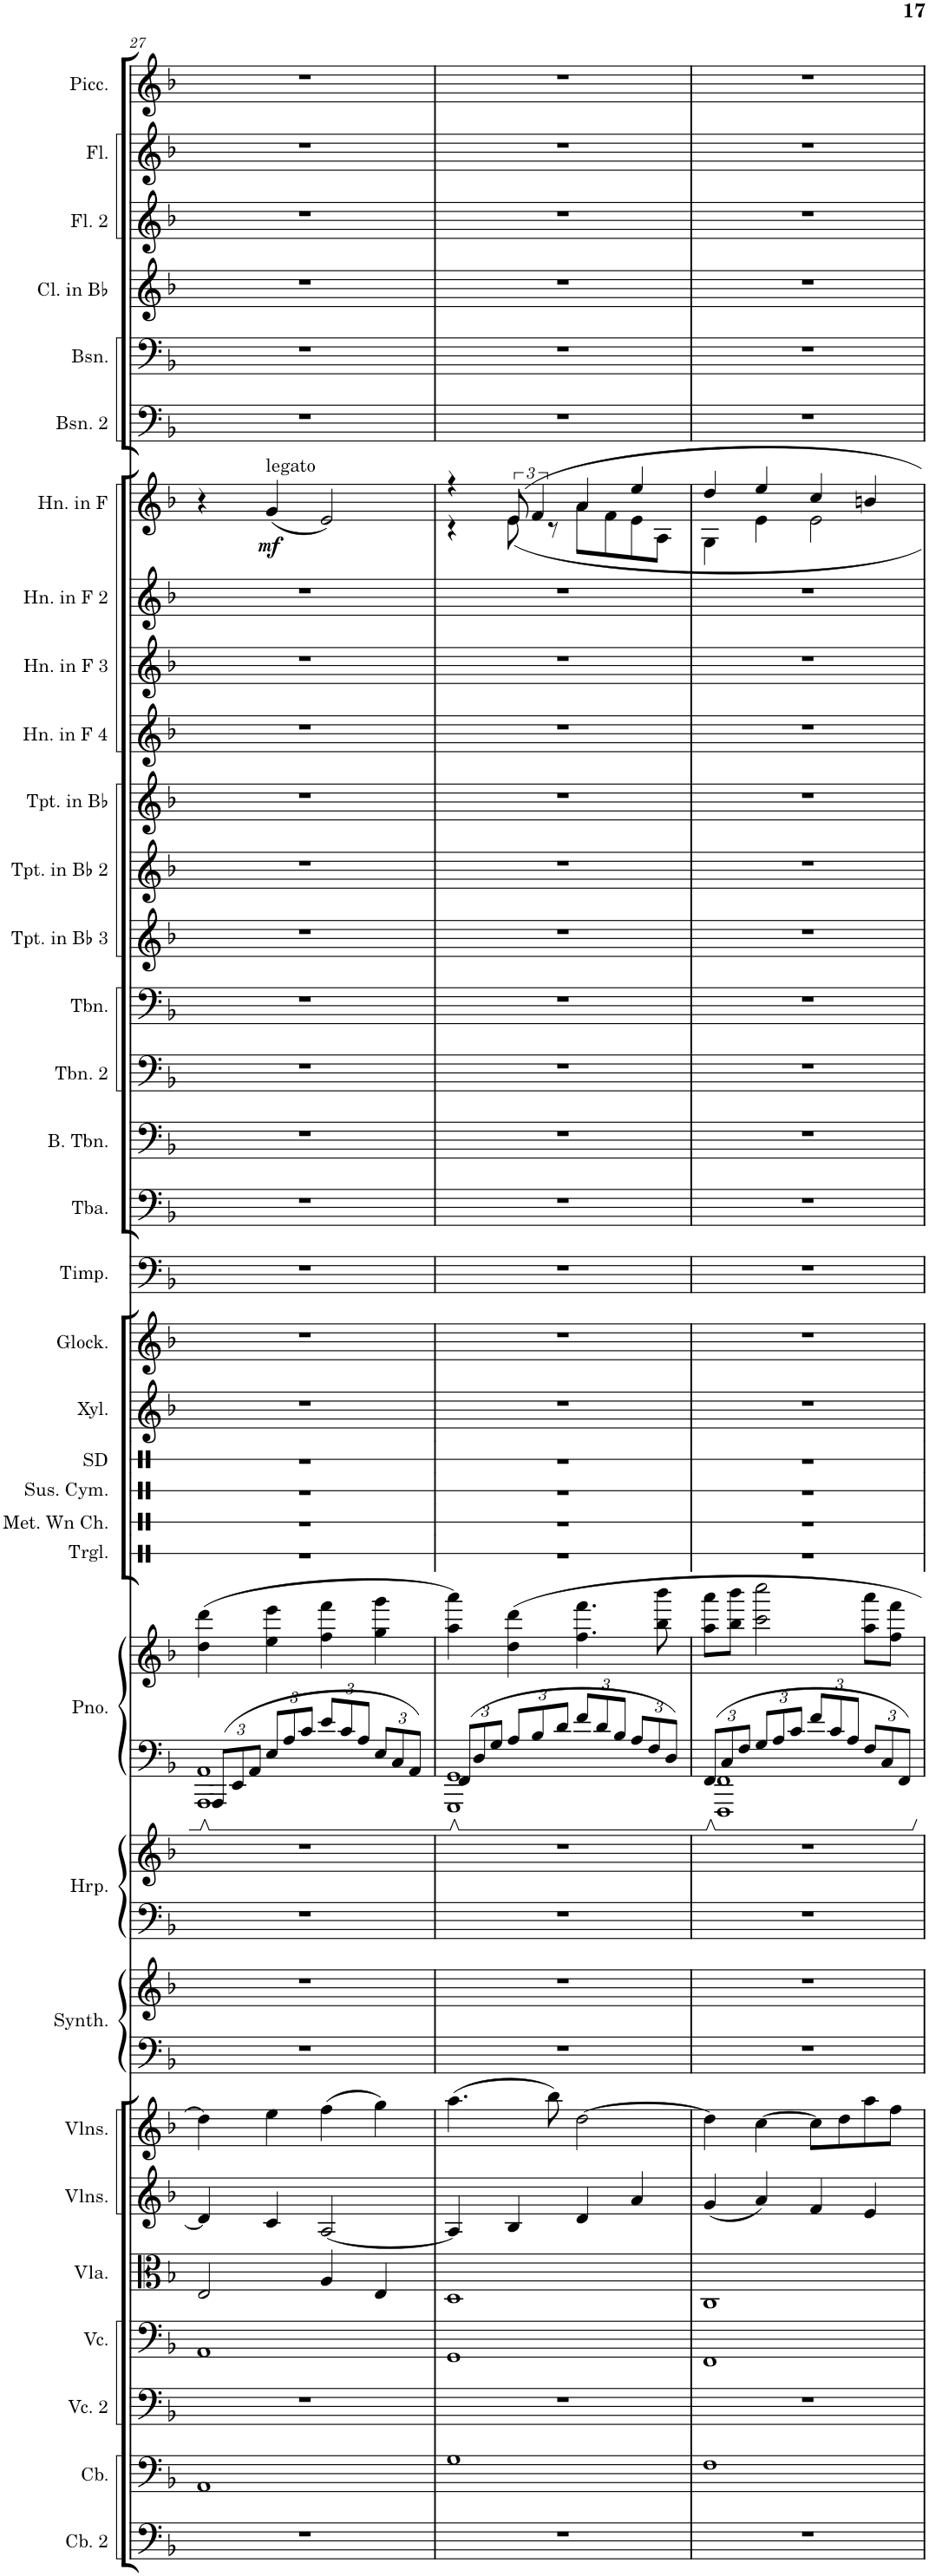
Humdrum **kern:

**kern	**kern	**kern	**kern	**kern	**kern	**kern	**kern	**kern	**kern	**kern	**kern	**kern	**kern	**kern	**kern	**kern	**kern	**kern	**kern	**kern	**kern	**kern	**kern	**kern	**kern	**kern	**kern	**dynam	**kern	**kern	**kern	**kern	**kern	**kern
*part31	*part30	*part29	*part28	*part27	*part26	*part25	*part24	*part24	*part23	*part23	*part22	*part22	*part21	*part20	*part19	*part18	*part17	*part16	*part15	*part14	*part13	*part12	*part11	*part10	*part9	*part8	*part7	*part7	*part6	*part5	*part4	*part3	*part2	*part1
*staff34	*staff33	*staff32	*staff31	*staff30	*staff29	*staff28	*staff27	*staff26	*staff25	*staff24	*staff23	*staff22	*staff21	*staff20	*staff19	*staff18	*staff17	*staff16	*staff15	*staff14	*staff13	*staff12	*staff11	*staff10	*staff9	*staff8	*staff7	*staff7	*staff6	*staff5	*staff4	*staff3	*staff2	*staff1
*I"Contrabass 2	*I"Contrabass	*I"Violoncello 2	*I"Violoncello	*I"Viola	*I"Violins	*I"Violins	*I"Saw Synthesizer	*	*I"Harp	*	*I"Piano	*	*I"Snare Drum	*I"Xylophone	*I"Glockenspiel	*I"Timpani	*I"Tuba	*I"Bass Trombone	*I"Trombone 2	*I"Trombone	*I"Trumpet in Bb 3	*I"Trumpet in Bb 2	*I"Trumpet in Bb	*I"Horn in F 4	*I"Horn in F 3	*I"Horn in F 2	*I"Horn in F	*	*I"Bassoon 2	*I"Bassoon	*I"Clarinet in Bb	*I"Flute 2	*I"Flute	*I"Piccolo
*I'Cb. 2	*I'Cb.	*I'Vc. 2	*I'Vc.	*I'Vla.	*I'Vlns.	*I'Vlns.	*I'Synth.	*	*I'Hrp.	*	*I'Pno.	*	*I'SD	*I'Xyl.	*I'Glock.	*I'Timp.	*I'Tba.	*I'B. Tbn.	*I'Tbn. 2	*I'Tbn.	*I'Tpt. in Bb 3	*I'Tpt. in Bb 2	*I'Tpt. in Bb	*I'Hn. in F 4	*I'Hn. in F 3	*I'Hn. in F 2	*I'Hn. in F	*	*I'Bsn. 2	*I'Bsn.	*I'Cl. in Bb	*I'Fl. 2	*I'Fl.	*I'Picc.
!!LO:PB:g=z
*clefF4	*clefF4	*clefF4	*clefF4	*clefC3	*clefG2	*clefG2	*clefF4	*clefG2	*clefF4	*clefG2	*clefF4	*clefG2	*clefX	*clefG2	*clefG2	*clefF4	*clefF4	*clefF4	*clefF4	*clefF4	*clefG2	*clefG2	*clefG2	*clefG2	*clefG2	*clefG2	*clefG2	*	*clefF4	*clefF4	*clefG2	*clefG2	*clefG2	*clefG2
*Trd7c12	*Trd7c12	*	*	*	*	*	*	*	*	*	*	*	*	*Trd-7c-12	*Trd-14c-24	*	*	*	*	*	*Trd1c2	*Trd1c2	*Trd1c2	*Trd4c7	*Trd4c7	*Trd4c7	*Trd4c7	*	*	*	*Trd1c2	*	*	*Trd-7c-12
*k[b-]	*k[b-]	*k[b-]	*k[b-]	*k[b-]	*k[b-]	*k[b-]	*k[b-]	*k[b-]	*k[b-]	*k[b-]	*k[b-]	*k[b-]	*k[]	*k[b-]	*k[b-]	*k[b-]	*k[b-]	*k[b-]	*k[b-]	*k[b-]	*k[b-]	*k[b-]	*k[b-]	*k[b-]	*k[b-]	*k[b-]	*k[b-]	*	*k[b-]	*k[b-]	*k[b-]	*k[b-]	*k[b-]	*k[b-]
*M4/4	*M4/4	*M4/4	*M4/4	*M4/4	*M4/4	*M4/4	*M4/4	*M4/4	*M4/4	*M4/4	*M4/4	*M4/4	*M4/4	*M4/4	*M4/4	*M4/4	*M4/4	*M4/4	*M4/4	*M4/4	*M4/4	*M4/4	*M4/4	*M4/4	*M4/4	*M4/4	*M4/4	*	*M4/4	*M4/4	*M4/4	*M4/4	*M4/4	*M4/4
*	*	*	*	*	*	*	*	*	*	*	*Xbrackettup	*	*	*	*	*	*	*	*	*	*	*	*	*	*	*	*	*	*	*	*	*	*	*
=27	=27	=27	=27	=27	=27	=27	=27	=27	=27	=27	=27	=27	=27	=27	=27	=27	=27	=27	=27	=27	=27	=27	=27	=27	=27	=27	=27	=27	=27	=27	=27	=27	=27	=27
*	*	*	*	*	*	*	*	*	*	*	*^	*	*	*	*	*	*	*	*	*	*	*	*	*	*	*	*	*	*	*	*	*	*	*
1r	1AA	1r	1AA	2E/	4d/]	4dd\]	1r	1r	1r	1r	12AAA/L	1AAA 1AA	(4dd\ 4ddd\	1r	1r	1r	1r	1r	1r	1r	1r	1r	1r	1r	1r	1r	1r	4r	.	1r	1r	1r	1r	1r	1r
.	.	.	.	.	.	.	.	.	.	.	12EE/	.	.	.	.	.	.	.	.	.	.	.	.	.	.	.	.	.	.	.	.	.	.	.	.
.	.	.	.	.	.	.	.	.	.	.	12AA/J	.	.	.	.	.	.	.	.	.	.	.	.	.	.	.	.	.	.	.	.	.	.	.	.
!	!	!	!	!	!	!	!	!	!	!	!	!	!	!	!	!	!	!	!	!	!	!	!	!	!	!	!	!LO:TX:a:t=legato	!	!	!	!	!	!	!
!	!	!	!	!	!	!	!	!	!	!	!	!	!	!	!	!	!	!	!	!	!	!	!	!	!	!	!	!	!LO:DY:b	!	!	!	!	!	!
.	.	.	.	.	4c/	4ee\	.	.	.	.	12E/L	.	4ee\ 4eee\	.	.	.	.	.	.	.	.	.	.	.	.	.	.	(4g/	mf	.	.	.	.	.	.
.	.	.	.	.	.	.	.	.	.	.	12A/	.	.	.	.	.	.	.	.	.	.	.	.	.	.	.	.	.	.	.	.	.	.	.	.
.	.	.	.	.	.	.	.	.	.	.	12c/J	.	.	.	.	.	.	.	.	.	.	.	.	.	.	.	.	.	.	.	.	.	.	.	.
.	.	.	.	4A/	[2A/	(4ff\	.	.	.	.	12e/L	.	4ff\ 4fff\	.	.	.	.	.	.	.	.	.	.	.	.	.	.	2e/)	.	.	.	.	.	.	.
.	.	.	.	.	.	.	.	.	.	.	12c/	.	.	.	.	.	.	.	.	.	.	.	.	.	.	.	.	.	.	.	.	.	.	.	.
.	.	.	.	.	.	.	.	.	.	.	12A/J	.	.	.	.	.	.	.	.	.	.	.	.	.	.	.	.	.	.	.	.	.	.	.	.
.	.	.	.	4E/	.	4gg\)	.	.	.	.	12E/L	.	4gg\ 4ggg\	.	.	.	.	.	.	.	.	.	.	.	.	.	.	.	.	.	.	.	.	.	.
.	.	.	.	.	.	.	.	.	.	.	12C/	.	.	.	.	.	.	.	.	.	.	.	.	.	.	.	.	.	.	.	.	.	.	.	.
.	.	.	.	.	.	.	.	.	.	.	12AA/J	.	.	.	.	.	.	.	.	.	.	.	.	.	.	.	.	.	.	.	.	.	.	.	.
=28	=28	=28	=28	=28	=28	=28	=28	=28	=28	=28	=28	=28	=28	=28	=28	=28	=28	=28	=28	=28	=28	=28	=28	=28	=28	=28	=28	=28	=28	=28	=28	=28	=28	=28	=28
*	*	*	*	*	*	*	*	*	*	*	*	*	*	*	*	*	*	*	*	*	*	*	*	*	*	*	*	*^	*	*	*	*	*	*	*
1r	1G	1r	1GG	1D	4A/]	(4.aa\	1r	1r	1r	1r	12FF/L	1GGG 1GG	4aa\ 4aaa\)	1r	1r	1r	1r	1r	1r	1r	1r	1r	1r	1r	1r	1r	1r	4r	4r	.	1r	1r	1r	1r	1r	1r
.	.	.	.	.	.	.	.	.	.	.	12D/	.	.	.	.	.	.	.	.	.	.	.	.	.	.	.	.	.	.	.	.	.	.	.	.	.
.	.	.	.	.	.	.	.	.	.	.	12G/J	.	.	.	.	.	.	.	.	.	.	.	.	.	.	.	.	.	.	.	.	.	.	.	.	.
.	.	.	.	.	4B-/	.	.	.	.	.	12A/L	.	4dd\ 4ddd\	.	.	.	.	.	.	.	.	.	.	.	.	.	.	12e/	8e\	.	.	.	.	.	.	.
.	.	.	.	.	.	.	.	.	.	.	12B-/	.	.	.	.	.	.	.	.	.	.	.	.	.	.	.	.	6f/	.	.	.	.	.	.	.	.
.	.	.	.	.	.	8bb-\)	.	.	.	.	.	.	.	.	.	.	.	.	.	.	.	.	.	.	.	.	.	.	8r	.	.	.	.	.	.	.
.	.	.	.	.	.	.	.	.	.	.	12d/J	.	.	.	.	.	.	.	.	.	.	.	.	.	.	.	.	.	.	.	.	.	.	.	.	.
.	.	.	.	.	4d/	[2dd\	.	.	.	.	12f/L	.	4.ff\ 4.fff\	.	.	.	.	.	.	.	.	.	.	.	.	.	.	4a/	8a\L	.	.	.	.	.	.	.
.	.	.	.	.	.	.	.	.	.	.	12d/	.	.	.	.	.	.	.	.	.	.	.	.	.	.	.	.	.	.	.	.	.	.	.	.	.
.	.	.	.	.	.	.	.	.	.	.	.	.	.	.	.	.	.	.	.	.	.	.	.	.	.	.	.	.	8f\	.	.	.	.	.	.	.
.	.	.	.	.	.	.	.	.	.	.	12B-/J	.	.	.	.	.	.	.	.	.	.	.	.	.	.	.	.	.	.	.	.	.	.	.	.	.
.	.	.	.	.	4a/	.	.	.	.	.	12A/L	.	.	.	.	.	.	.	.	.	.	.	.	.	.	.	.	4ee/	8e\	.	.	.	.	.	.	.
.	.	.	.	.	.	.	.	.	.	.	12F/	.	.	.	.	.	.	.	.	.	.	.	.	.	.	.	.	.	.	.	.	.	.	.	.	.
.	.	.	.	.	.	.	.	.	.	.	.	.	8bb-\ 8bbb-\	.	.	.	.	.	.	.	.	.	.	.	.	.	.	.	8A\J	.	.	.	.	.	.	.
.	.	.	.	.	.	.	.	.	.	.	12D/J	.	.	.	.	.	.	.	.	.	.	.	.	.	.	.	.	.	.	.	.	.	.	.	.	.
=29	=29	=29	=29	=29	=29	=29	=29	=29	=29	=29	=29	=29	=29	=29	=29	=29	=29	=29	=29	=29	=29	=29	=29	=29	=29	=29	=29	=29	=29	=29	=29	=29	=29	=29	=29	=29
1r	1F	1r	1FF	1C	(4g/	4dd\]	1r	1r	1r	1r	12FF/L	1FFF 1FF	8aa\ 8aaa\L	1r	1r	1r	1r	1r	1r	1r	1r	1r	1r	1r	1r	1r	1r	4dd/	4G\	.	1r	1r	1r	1r	1r	1r
.	.	.	.	.	.	.	.	.	.	.	12C/	.	.	.	.	.	.	.	.	.	.	.	.	.	.	.	.	.	.	.	.	.	.	.	.	.
.	.	.	.	.	.	.	.	.	.	.	.	.	8bb-\ 8bbb-\J	.	.	.	.	.	.	.	.	.	.	.	.	.	.	.	.	.	.	.	.	.	.	.
.	.	.	.	.	.	.	.	.	.	.	12F/J	.	.	.	.	.	.	.	.	.	.	.	.	.	.	.	.	.	.	.	.	.	.	.	.	.
.	.	.	.	.	4a/)	[4cc\	.	.	.	.	12G/L	.	2ccc\ 2cccc\	.	.	.	.	.	.	.	.	.	.	.	.	.	.	4ee/	4e\	.	.	.	.	.	.	.
.	.	.	.	.	.	.	.	.	.	.	12A/	.	.	.	.	.	.	.	.	.	.	.	.	.	.	.	.	.	.	.	.	.	.	.	.	.
.	.	.	.	.	.	.	.	.	.	.	12c/J	.	.	.	.	.	.	.	.	.	.	.	.	.	.	.	.	.	.	.	.	.	.	.	.	.
.	.	.	.	.	4f/	8cc\L]	.	.	.	.	12f/L	.	.	.	.	.	.	.	.	.	.	.	.	.	.	.	.	4cc/	2e\	.	.	.	.	.	.	.
.	.	.	.	.	.	.	.	.	.	.	12c/	.	.	.	.	.	.	.	.	.	.	.	.	.	.	.	.	.	.	.	.	.	.	.	.	.
.	.	.	.	.	.	8dd\	.	.	.	.	.	.	.	.	.	.	.	.	.	.	.	.	.	.	.	.	.	.	.	.	.	.	.	.	.	.
.	.	.	.	.	.	.	.	.	.	.	12A/J	.	.	.	.	.	.	.	.	.	.	.	.	.	.	.	.	.	.	.	.	.	.	.	.	.
.	.	.	.	.	4e/	8aa\	.	.	.	.	12F/L	.	8aa\ 8aaa\L	.	.	.	.	.	.	.	.	.	.	.	.	.	.	4bn/	.	.	.	.	.	.	.	.
.	.	.	.	.	.	.	.	.	.	.	12C/	.	.	.	.	.	.	.	.	.	.	.	.	.	.	.	.	.	.	.	.	.	.	.	.	.
.	.	.	.	.	.	8ff\J	.	.	.	.	.	.	8ff\ 8fff\J	.	.	.	.	.	.	.	.	.	.	.	.	.	.	.	.	.	.	.	.	.	.	.
.	.	.	.	.	.	.	.	.	.	.	12FF/J	.	.	.	.	.	.	.	.	.	.	.	.	.	.	.	.	.	.	.	.	.	.	.	.	.
*	*	*	*	*	*	*	*	*	*	*	*v	*v	*	*	*	*	*	*	*	*	*	*	*	*	*	*	*	*v	*v	*	*	*	*	*	*	*
=	=	=	=	=	=	=	=	=	=	=	=	=	=	=	=	=	=	=	=	=	=	=	=	=	=	=	=	=	=	=	=	=	=	=
*-	*-	*-	*-	*-	*-	*-	*-	*-	*-	*-	*-	*-	*-	*-	*-	*-	*-	*-	*-	*-	*-	*-	*-	*-	*-	*-	*-	*-	*-	*-	*-	*-	*-	*-
